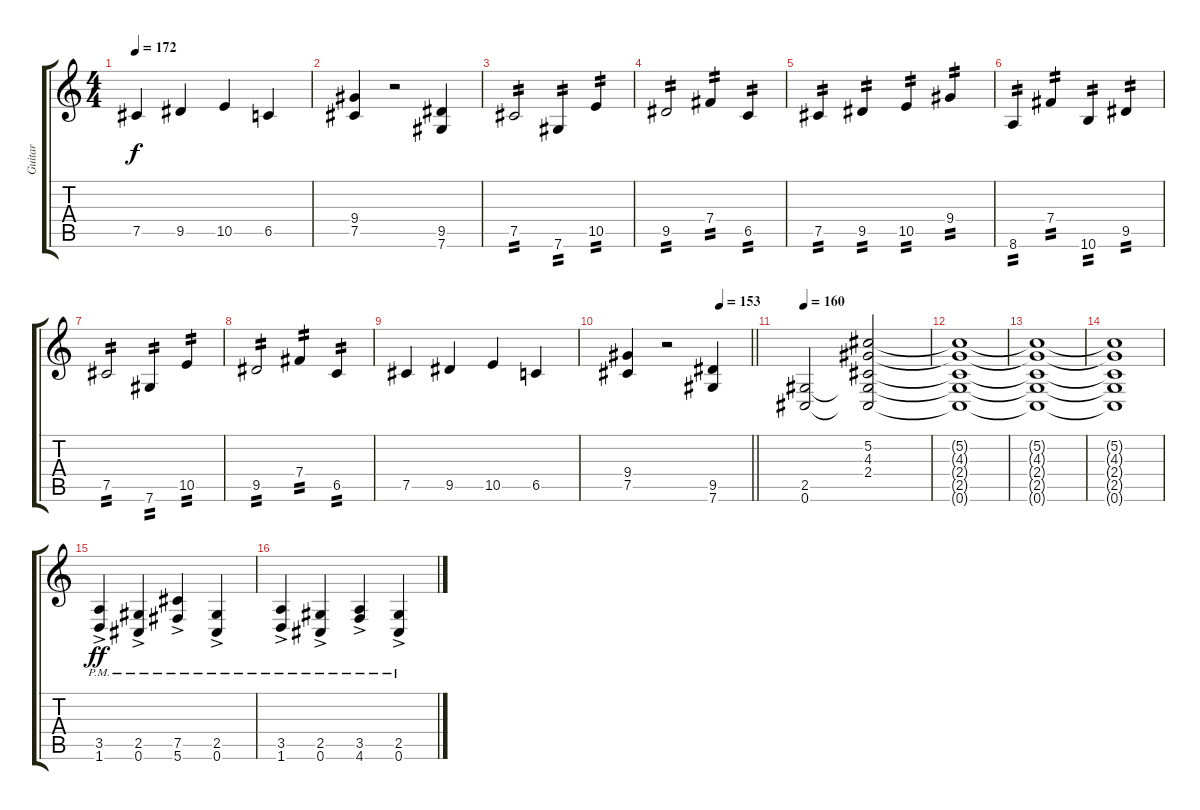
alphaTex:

\track ("Guitar" "Guitar") {instrument distortionguitar}
\staff {score tabs}
\tuning (Db4 Ab3 E3 B2 Gb2 Db2) {hide}
\ts (4 4)
\tempo 172
\clef g2
\ks c
7.5.4{dy f} 9.5.4 10.5.4 6.5.4 |
(9.4 7.5).4 r.2 (9.5 7.6).4 |
7.5.2{tp 2} 7.6.4{tp 2} 10.5.4{tp 2} |
9.5.2{tp 2} 7.4.4{tp 2} 6.5.4{tp 2} |
7.5.4{tp 2} 9.5.4{tp 2} 10.5.4{tp 2} 9.4.4{tp 2} |
8.6.4{tp 2} 7.4.4{tp 2} 10.6.4{tp 2} 9.5.4{tp 2} |
7.5.2{tp 2} 7.6.4{tp 2} 10.5.4{tp 2} |
9.5.2{tp 2} 7.4.4{tp 2} 6.5.4{tp 2} |
7.5.4 9.5.4 10.5.4 6.5.4 |
\tempo (153 0.75)
\barLineRight lightlight
(9.4 7.5).4 r.2 (9.5 7.6).4 |
\section ("" "")
\tempo 160
(2.5 0.6).2 (5.2 4.3 2.4 2.5{t} 0.6{t}).2 |
(5.2{t} 4.3{t} 2.4{t} 2.5{t} 0.6{t}).1 |
(5.2{t} 4.3{t} 2.4{t} 2.5{t} 0.6{t}).1 |
(5.2{t} 4.3{t} 2.4{t} 2.5{t} 0.6{t}).1 |
(3.5{ac pm} 1.6{ac pm}).4{dy ff} (2.5{ac pm} 0.6{ac pm}).4 (7.5{ac pm} 5.6{ac pm}).4 (2.5{ac pm} 0.6{ac pm}).4 |
(3.5{ac pm} 1.6{ac pm}).4 (2.5{ac pm} 0.6{ac pm}).4 (3.5{ac pm} 4.6{ac pm}).4 (2.5{ac pm} 0.6{ac pm}).4
